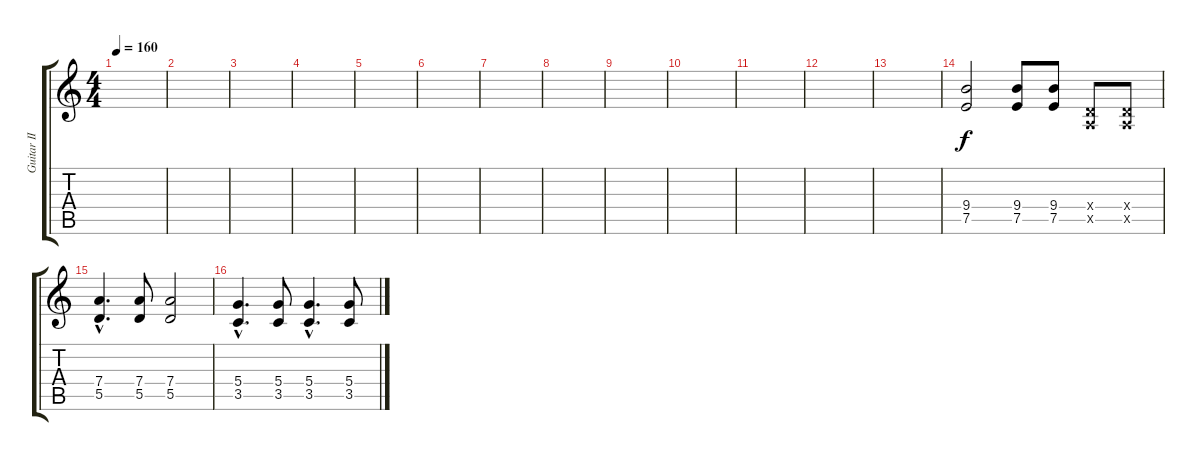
\track ("Guitar II" "Guitar II") {instrument overdrivenguitar}
\staff {score tabs}
\tuning (E4 B3 G3 D3 A2 E2) {hide}
\ts (4 4)
\tempo 160
\clef g2
\ks c
|
|
|
|
|
|
|
|
|
|
|
|
|
(9.4 7.5).2{dy f instrument overdrivenguitar} (9.4 7.5).8 (9.4 7.5).8 (0.4{x} 0.5{x}).8 (0.4{x} 0.5{x}).8 |
(7.4{hac} 5.5{hac}).4{d} (7.4 5.5).8 (7.4 5.5).2 |
(5.4{hac} 3.5{hac}).4{d} (5.4 3.5).8 (5.4{hac} 3.5{hac}).4{d} (5.4 3.5).8
